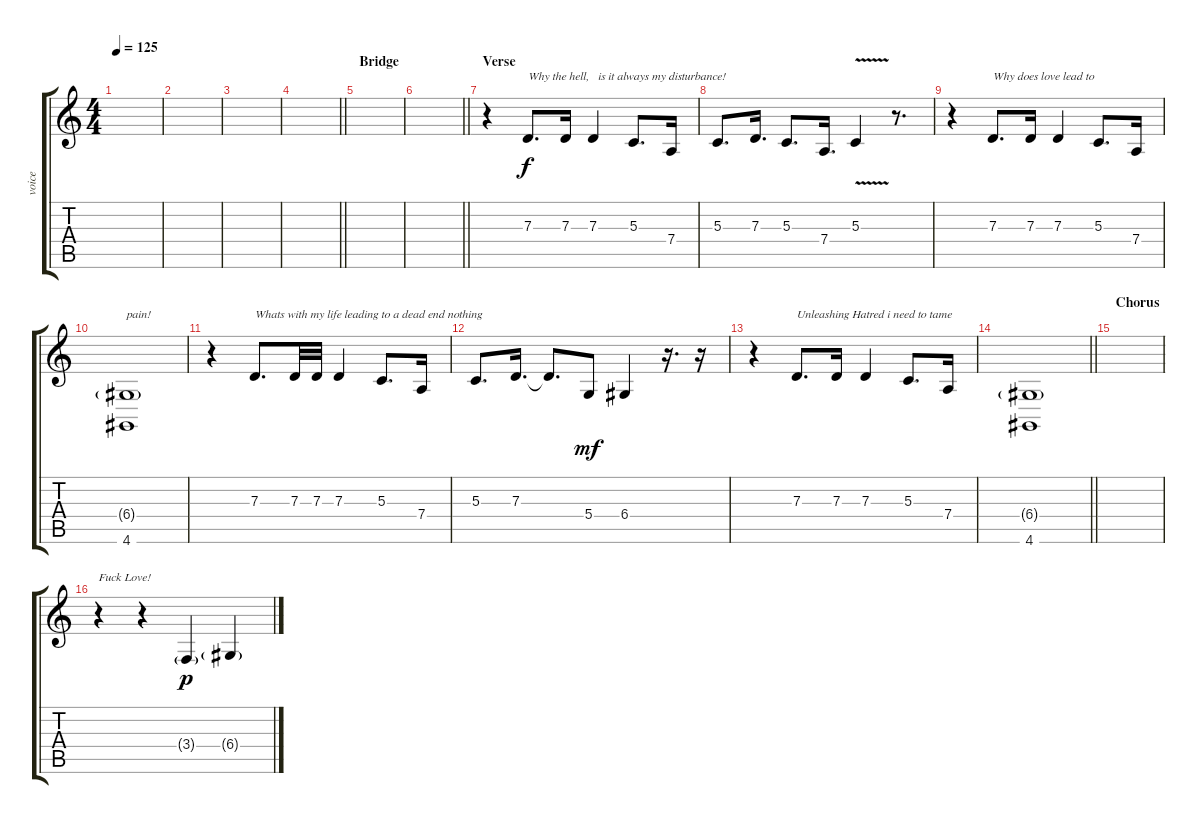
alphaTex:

\track ("voice" "voice") {instrument tenorsax}
\staff {score tabs}
\tuning (E4 B3 G3 D3 A2 E2) {hide}
\ts (4 4)
\tempo 125
\clef g2
\ks c
|
|
|
\barLineRight lightlight
|
\section ("" "Bridge")
|
\barLineRight lightlight
|
\section ("" "Verse")
r.4 7.3.8{d txt "Why the hell,   is it always my disturbance!"} 7.3.16 7.3.4 5.3.8{d} 7.4.16 |
5.3.8{d} 7.3.16{d} 5.3.8{d} 7.4.16{d} 5.3{v}.4 r.8{d} |
r.4 7.3.8{d txt "Why does love lead to "} 7.3.16 7.3.4 5.3.8{d} 7.4.16 |
(6.4{g} 4.6).1{txt "pain!"} |
r.4 7.3.8{d txt "Whats with my life leading to a dead end nothing"} 7.3.32 7.3.32 7.3.4 5.3.8{d} 7.4.16 |
5.3.8{d} 7.3.16{d} 7.3{t}.8{d dy f} 5.4.8{dy mf} 6.4.4 r.16{d} r.16 |
r.4 7.3.8{d txt "Unleashing Hatred i need to tame"} 7.3.16 7.3.4 5.3.8{d} 7.4.16 |
\barLineRight lightlight
(6.4{g} 4.6).1 |
\section ("" "Chorus")
|
r.4{txt "Fuck Love!"} r.4 3.4{g}.4{dy p} 6.4{g}.4
